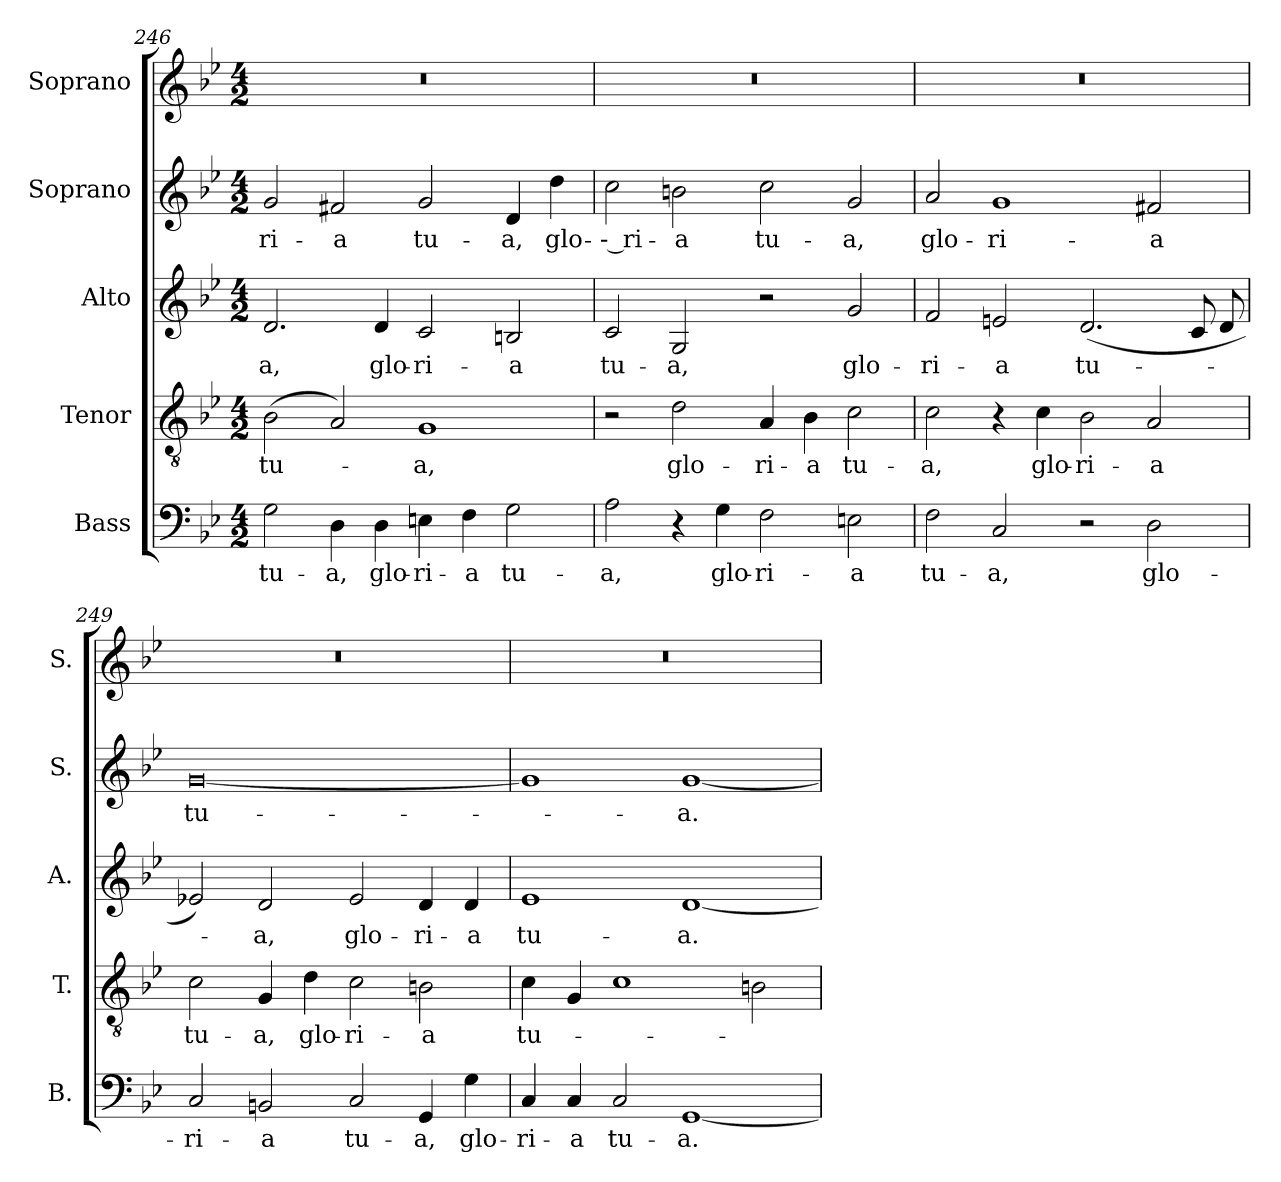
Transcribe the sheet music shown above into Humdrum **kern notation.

**kern	**text	**kern	**text	**kern	**text	**kern	**text	**kern
*part5	*part5	*part4	*part4	*part3	*part3	*part2	*part2	*part1
*staff5	*staff5	*staff4	*staff4	*staff3	*staff3	*staff2	*staff2	*staff1
*I"Bass	*	*I"Tenor	*	*I"Alto	*	*I"Soprano	*	*I"Soprano
*I'B.	*	*I'T.	*	*I'A.	*	*I'S.	*	*I'S.
*clefF4	*	*clefGv2	*	*clefG2	*	*clefG2	*	*clefG2
*	*	*ITrd7c12	*	*	*	*	*	*
*k[b-e-]	*	*k[b-e-]	*	*k[b-e-]	*	*k[b-e-]	*	*k[b-e-]
*B-:	*	*B-:	*	*B-:	*	*B-:	*	*B-:
*M4/2	*	*M4/2	*	*M4/2	*	*M4/2	*	*M4/2
=246	=246	=246	=246	=246	=246	=246	=246	=246
!	!LO:LY:b:color=#000000	!	!	!	!	!	!	!
!	!	!	!LO:LY:b:color=#000000	!	!	!	!	!
!	!	!	!	!	!LO:LY:b:color=#000000	!	!	!
!	!	!	!	!	!	!	!LO:LY:b:color=#000000	!LO:N:vis=1
2Gi\	tu-	(2BB-i\	tu-	2.di/	-a,	2gi/	-ri-	0r
!	!LO:LY:b:color=#000000	!	!	!	!	!	!	!
!	!	!	!	!	!	!	!LO:LY:b:color=#000000	!
4Di\	-a,	2AAi/)	.	.	.	2f#Xi/	-a	.
!	!LO:LY:b:color=#000000	!	!	!	!	!	!	!
!	!	!	!	!	!LO:LY:b:color=#000000	!	!	!
4Di\	glo-	.	.	4di/	glo-	.	.	.
!	!LO:LY:b:color=#000000	!	!	!	!	!	!	!
!	!	!	!LO:LY:b:color=#000000	!	!	!	!	!
!	!	!	!	!	!LO:LY:b:color=#000000	!	!	!
!	!	!	!	!	!	!	!LO:LY:b:color=#000000	!
4Eni\	-ri-	1GGi	-a,	2ci/	-ri-	2gi/	tu-	.
!	!LO:LY:b:color=#000000	!	!	!	!	!	!	!
4Fi\	-a	.	.	.	.	.	.	.
!	!LO:LY:b:color=#000000	!	!	!	!	!	!	!
!	!	!	!	!	!LO:LY:b:color=#000000	!	!	!
!	!	!	!	!	!	!	!LO:LY:b:color=#000000	!
2Gi\	tu-	.	.	2Bni/	-a	4di/	-a,	.
!	!	!	!	!	!	!	!LO:LY:b:color=#000000	!
.	.	.	.	.	.	4ddi\	glo-	.
!!LO:LB:g=z
=247	=247	=247	=247	=247	=247	=247	=247	=247
!	!LO:LY:b:color=#000000	!	!	!	!	!	!	!
!	!	!	!	!	!LO:LY:b:color=#000000	!	!	!
!	!	!	!	!	!	!	!LO:LY:b:color=#000000	!LO:N:vis=1
2Ai\	-a,	2r	.	2ci/	tu-	2cci\	-- ri-	0r
!	!	!	!LO:LY:b:color=#000000	!	!	!	!	!
!	!	!	!	!	!LO:LY:b:color=#000000	!	!	!
!	!	!	!	!	!	!	!LO:LY:b:color=#000000	!
4r	.	2Di\	glo-	2Gi/	-a,	2bni\	-a	.
!	!LO:LY:b:color=#000000	!	!	!	!	!	!	!
4Gi\	glo-	.	.	.	.	.	.	.
!	!LO:LY:b:color=#000000	!	!	!	!	!	!	!
!	!	!	!LO:LY:b:color=#000000	!	!	!	!	!
!	!	!	!	!	!	!	!LO:LY:b:color=#000000	!
2Fi\	-ri-	4AAi/	-ri-	2r	.	2cci\	tu-	.
!	!	!	!LO:LY:b:color=#000000	!	!	!	!	!
.	.	4BB-i\	-a	.	.	.	.	.
!	!LO:LY:b:color=#000000	!	!	!	!	!	!	!
!	!	!	!LO:LY:b:color=#000000	!	!	!	!	!
!	!	!	!	!	!LO:LY:b:color=#000000	!	!	!
!	!	!	!	!	!	!	!LO:LY:b:color=#000000	!
2Eni\	-a	2Ci\	tu-	2gi/	glo-	2gi/	-a,	.
=248	=248	=248	=248	=248	=248	=248	=248	=248
!	!LO:LY:b:color=#000000	!	!	!	!	!	!	!
!	!	!	!LO:LY:b:color=#000000	!	!	!	!	!
!	!	!	!	!	!LO:LY:b:color=#000000	!	!	!
!	!	!	!	!	!	!	!LO:LY:b:color=#000000	!LO:N:vis=1
2Fi\	tu-	2Ci\	-a,	2fi/	-ri-	2ai/	glo-	0r
!	!LO:LY:b:color=#000000	!	!	!	!	!	!	!
!	!	!	!	!	!LO:LY:b:color=#000000	!	!	!
!	!	!	!	!	!	!	!LO:LY:b:color=#000000	!
2Ci/	-a,	4r	.	2eni/	-a	1gi	-ri-	.
!	!	!	!LO:LY:b:color=#000000	!	!	!	!	!
.	.	4Ci\	glo-	.	.	.	.	.
!	!	!	!LO:LY:b:color=#000000	!	!	!	!	!
!	!	!	!	!	!LO:LY:b:color=#000000	!	!	!
2r	.	2BB-i\	-ri-	(2.di/	tu-	.	.	.
!	!LO:LY:b:color=#000000	!	!	!	!	!	!	!
!	!	!	!LO:LY:b:color=#000000	!	!	!	!	!
!	!	!	!	!	!	!	!LO:LY:b:color=#000000	!
2Di\	glo-	2AAi/	-a	.	.	2f#Xi/	-a	.
.	.	.	.	8ci/	.	.	.	.
.	.	.	.	8di/	.	.	.	.
=249	=249	=249	=249	=249	=249	=249	=249	=249
!	!LO:LY:b:color=#000000	!	!	!	!	!	!	!
!	!	!	!LO:LY:b:color=#000000	!	!	!	!	!
!	!	!	!	!	!	!	!LO:LY:b:color=#000000	!LO:N:vis=1
2Ci/	-ri-	2Ci\	tu-	2e-Xi/)	.	[0gi	tu-	0r
!	!LO:LY:b:color=#000000	!	!	!	!	!	!	!
!	!	!	!LO:LY:b:color=#000000	!	!	!	!	!
!	!	!	!	!	!LO:LY:b:color=#000000	!	!	!
2BBni/	-a	4GGi/	-a,	2di/	-a,	.	.	.
!	!	!	!LO:LY:b:color=#000000	!	!	!	!	!
.	.	4Di\	glo-	.	.	.	.	.
!	!LO:LY:b:color=#000000	!	!	!	!	!	!	!
!	!	!	!LO:LY:b:color=#000000	!	!	!	!	!
!	!	!	!	!	!LO:LY:b:color=#000000	!	!	!
2Ci/	tu-	2Ci\	-ri-	2e-i/	glo-	.	.	.
!	!LO:LY:b:color=#000000	!	!	!	!	!	!	!
!	!	!	!LO:LY:b:color=#000000	!	!	!	!	!
!	!	!	!	!	!LO:LY:b:color=#000000	!	!	!
4GGi/	-a,	2BBni\	-a	4di/	-ri-	.	.	.
!	!LO:LY:b:color=#000000	!	!	!	!	!	!	!
!	!	!	!	!	!LO:LY:b:color=#000000	!	!	!
4Gi\	glo-	.	.	4di/	-a	.	.	.
=250	=250	=250	=250	=250	=250	=250	=250	=250
!	!LO:LY:b:color=#000000	!	!	!	!	!	!	!
!	!	!	!LO:LY:b:color=#000000	!	!	!	!	!
!	!	!	!	!	!LO:LY:b:color=#000000	!	!	!LO:N:vis=1
4Ci/	-ri-	4Ci\	tu-	1e-i	tu-	1gi]	.	0r
!	!LO:LY:b:color=#000000	!	!	!	!	!	!	!
4Ci/	-a	4GGi/	.	.	.	.	.	.
!	!LO:LY:b:color=#000000	!	!	!	!	!	!	!
2Ci/	tu-	1Ci	.	.	.	.	.	.
!	!LO:LY:b:color=#000000	!	!	!	!	!	!	!
!	!	!	!	!	!LO:LY:b:color=#000000	!	!	!
!	!	!	!	!	!	!	!LO:LY:b:color=#000000	!
[1GGi	-a.	.	.	[1di	-a.	[1gi	-a.	.
.	.	2BBni\	.	.	.	.	.	.
=	=	=	=	=	=	=	=	=
*-	*-	*-	*-	*-	*-	*-	*-	*-
